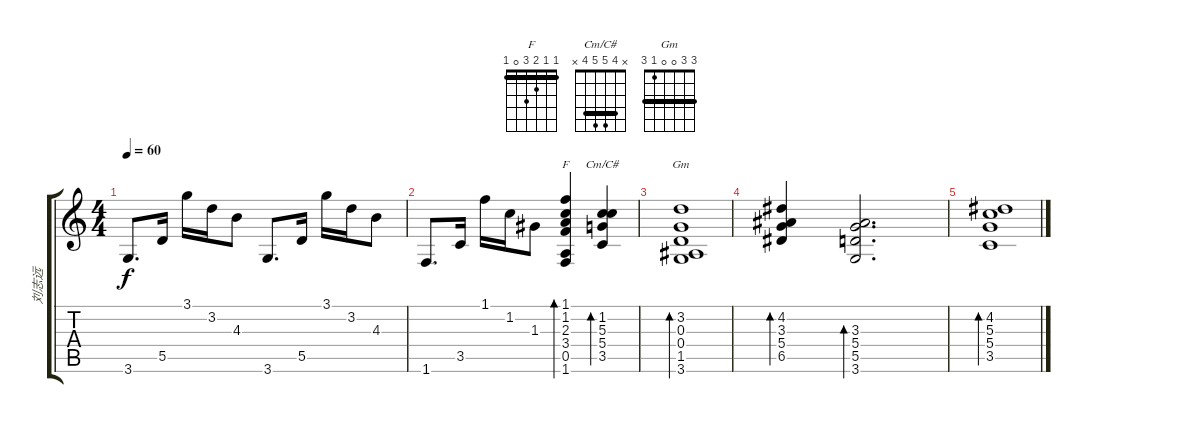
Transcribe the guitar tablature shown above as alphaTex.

\track ("刘志远" "刘志远") {instrument distortionguitar}
\staff {score tabs}
\tuning (E4 B3 G3 D3 A2 E2) {hide}
\chord ("F" 1 1 2 3 0 1) {barre 1}
\chord ("Cm/C#" x 4 5 5 4 x) {barre 4}
\chord ("Gm" 3 3 0 0 1 3) {barre 3}
\ts (4 4)
\tempo 60
\clef g2
\ks c
3.6.8{d dy f} 5.5.16 3.1.16 3.2.16 4.3.8 3.6.8{d} 5.5.16 3.1.16 3.2.16 4.3.8 |
1.6.8{d} 3.5.16 1.1.16 1.2.16 1.3.8 (1.1 1.2 2.3 3.4 0.5 1.6).4{bd 120 ch "F"} (1.2 5.3 5.4 3.5).4{bd 120 ch "Cm/C#"} |
(3.2 0.3 0.4 1.5 3.6).1{bd 120 ch "Gm"} |
(4.2 3.3 5.4 6.5).4{bd 120} (3.3 5.4 5.5 3.6).2{d bd 120} |
(4.2 5.3 5.4 3.5).1{bd 120}
